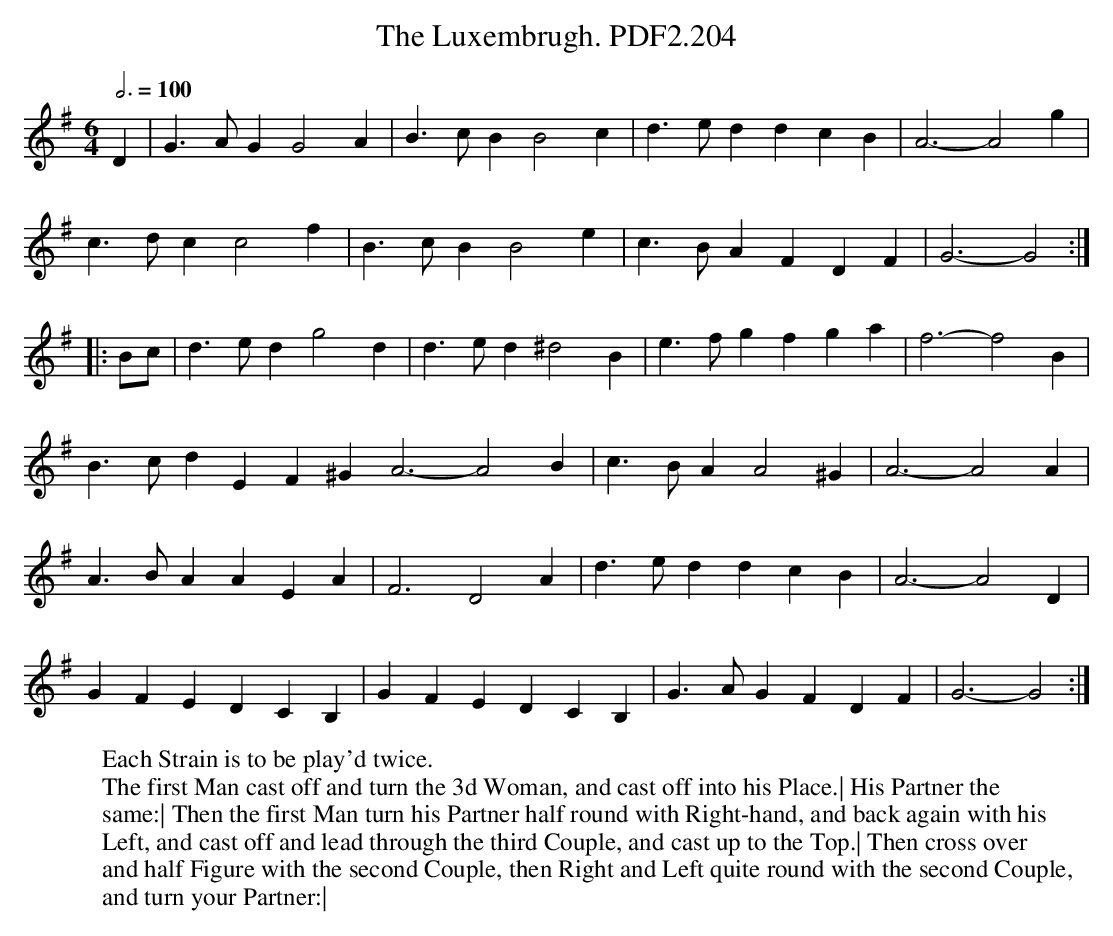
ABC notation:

X:1
T:Luxembrugh. PDF2.204, The
M:6/4
L:1/4
Q:3/4=100
K:G
D|G>AGG2A|B>cBB2c|d>eddcB|A3-A2g|
c>dcc2f|B>cBB2e|c>BAFDF|G3-G2:|
|:B/c/|d>edg2d|d>ed^d2B|e>fgfga|f3-f2B|
B>cdEF^GA3-A2B|c>BAA2^G|A3-A2A|
A>BAAEA|F3D2A|d>eddcB|A3-A2D|
GFEDCB,|GFEDCB,|G>AGFDF|G3-G2:|
W:Each Strain is to be play'd twice.
W:The first Man cast off and turn the 3d Woman, and cast off into his Place.| His Partner the
W:same:| Then the first Man turn his Partner half round with Right-hand, and back again with his
W:Left, and cast off and lead through the third Couple, and cast up to the Top.| Then cross over
W:and half Figure with the second Couple, then Right and Left quite round with the second Couple,
W:and turn your Partner:|
